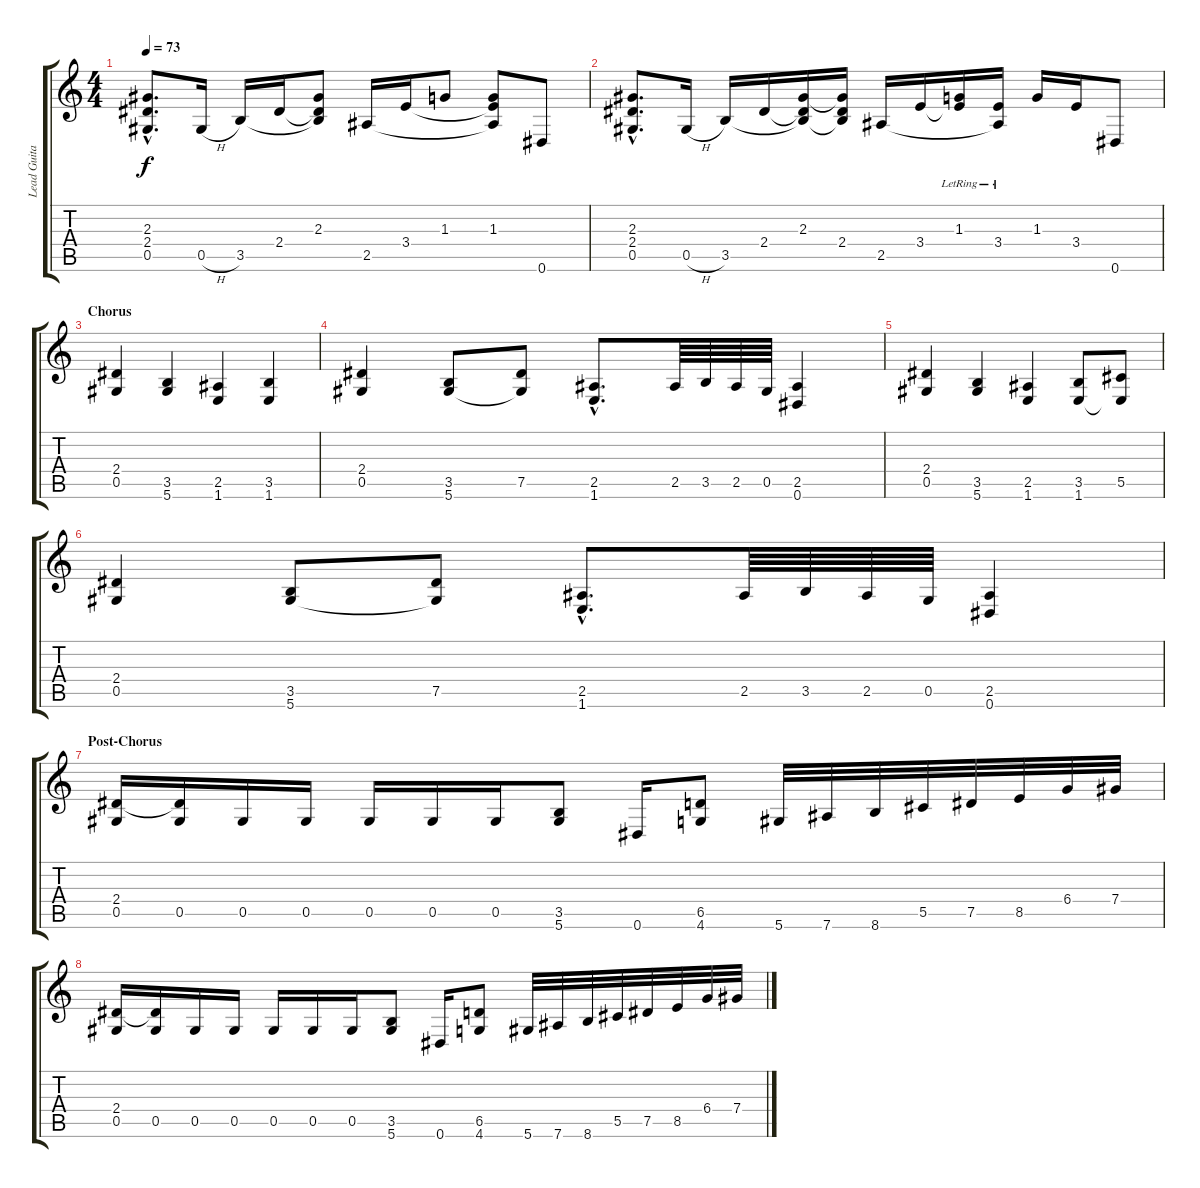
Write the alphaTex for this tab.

\track ("Lead Guitar" "Lead Guita") {instrument distortionguitar}
\staff {score tabs}
\tuning (Eb4 Bb3 Gb3 Db3 Ab2 Eb2) {hide}
\ts (4 4)
\tempo 73
\clef g2
\ks c
(2.3{hac} 2.4{hac} 0.5{hac}).8{d dy f instrument acousticguitarsteel} 0.5{h}.16 3.5.16 2.4.16 (2.3 2.4{t} 3.5{t}).8 2.5.16 3.4.16 1.3.8 (1.3 3.4{t} 2.5{t}).8 0.6.8 |
(2.3{hac} 2.4{hac} 0.5{hac}).8{d instrument acousticguitarsteel} 0.5{h}.16 3.5.16 2.4.16 (2.3 2.4{t} 3.5{t}).16 (2.3{t} 2.4 3.5{t}).16 2.5.16 3.4.16 (1.3{lr} 3.4{t}).16 (3.4{lr} 2.5{t}).16 1.3.16 3.4.16 0.6.8 |
\section ("" "Chorus")
(2.4 0.5).4{instrument distortionguitar} (3.5 5.6).4 (2.5 1.6).4 (3.5 1.6).4 |
(2.4 0.5).4 (3.5 5.6).8 (7.5 5.6{t}).8 (2.5{hac} 1.6{hac}).8{d} 2.5.64 3.5.64 2.5.64 0.5.64 (2.5 0.6).4 |
(2.4 0.5).4 (3.5 5.6).4 (2.5 1.6).4 (3.5 1.6).8 (5.5 1.6{t}).8 |
(2.4 0.5).4 (3.5 5.6).8 (7.5 5.6{t}).8 (2.5{hac} 1.6{hac}).8{d} 2.5.64 3.5.64 2.5.64 0.5.64 (2.5 0.6).4 |
\section ("" "Post-Chorus")
(2.4 0.5).16 (2.4{t} 0.5).16 0.5.16 0.5.16 0.5.16 0.5.16 0.5.16 (3.5 5.6).8 0.6.16 (6.5 4.6).8 5.6.32 7.6.32 8.6.32 5.5.32 7.5.32 8.5.32 6.4.32 7.4.32 |
(2.4 0.5).16 (2.4{t} 0.5).16 0.5.16 0.5.16 0.5.16 0.5.16 0.5.16 (3.5 5.6).8 0.6.16 (6.5 4.6).8 5.6.32 7.6.32 8.6.32 5.5.32 7.5.32 8.5.32 6.4.32 7.4.32
